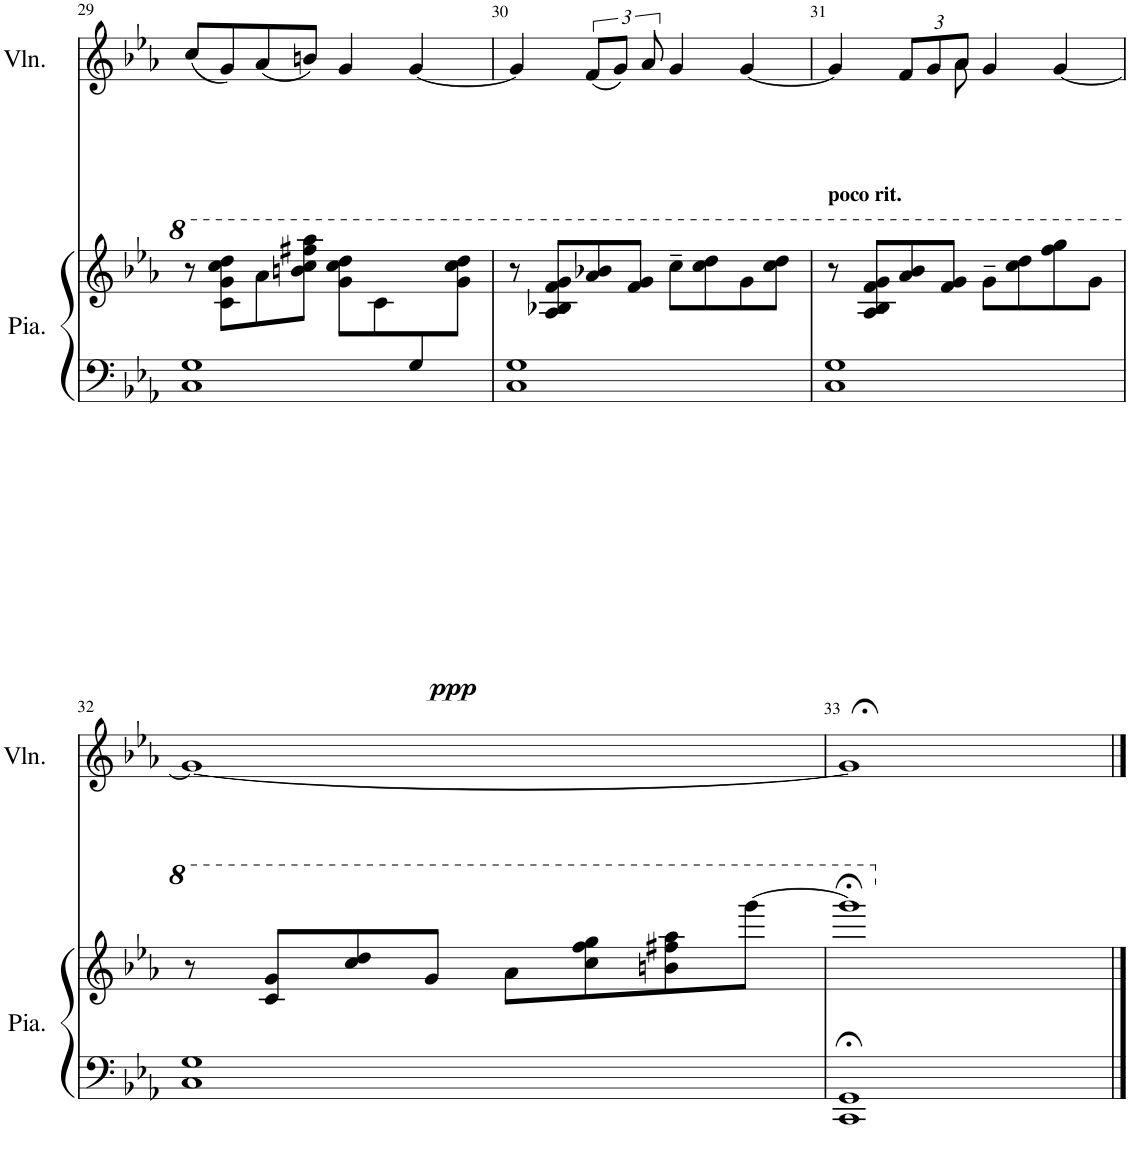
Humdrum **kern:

**kern	**kern	**kern	**dynam
*part2	*part2	*part1	*part1
*staff3	*staff2	*staff1	*staff1
*I"Piano	*	*I"Violon	*
*I'Pia.	*	*I'Vln.	*
!!LO:PB:g=z
*clefF4	*clefG2	*clefG2	*
*k[b-e-a-]	*k[b-e-a-]	*k[b-e-a-]	*
*M4/4	*M4/4	*M4/4	*
*met(c)	*met(c)	*met(c)	*
=29	=29	=29	=29
*^	*	*	*
2.ryy	1C 1G	8r	(8cc/L	.
.	.	8cc\ 8gg\ 8ccc\ 8ddd\L	8g/)	.
.	.	8aa-\	(8a-/	.
.	.	8bbn\ 8ccc\ 8fff#X\ 8aaa-\J	8bn/J)	.
.	.	8gg\ 8ccc\ 8ddd\L	4g/	.
.	.	8cc\	.	.
8g/	.	8ryy	[4g/	.
8ryy	.	8gg\ 8ccc\ 8ddd\J	.	.
*v	*v	*	*	*
=30	=30	=30	=30
1C 1G	8r	4g/]	.
.	8a-/ 8b-X/ 8ff/ 8gg/L	.	.
.	8aa-/ 8bb-X/	(12f/L	.
.	.	12g/J)	.
.	8ff/ 8gg/J	.	.
.	.	12a-/	.
.	8ccc~\L	4g/	.
.	8ccc\ 8ddd\	.	.
.	8gg\	[4g/	.
.	8ccc\ 8ddd\J	.	.
=31	=31	=31	=31
*	*	*^	*
!	!LO:TX:a:B:t=poco rit.	!	!	!
1C 1G	8r	4g/]	4ryy	.
.	8a-/ 8b-/ 8ff/ 8gg/L	.	.	.
*	*	*Xbrackettup	*brackettup	*
.	8aa-/ 8bb-/	12f/L	12ryy	.
.	.	12g/	12ryy	.
.	8ff/ 8gg/J	.	.	.
.	.	12a-/J	12a-\	.
.	8gg~\L	4g/	2ryy	.
.	8ccc\ 8ddd\	.	.	.
.	8fff\ 8ggg\	[4g/	.	.
.	8gg\J	.	.	.
*	*	*v	*v	*
!!LO:LB:g=z
=32	=32	=32	=32
!	!	!	!LO:DY:a
1C 1G	8r	1g_	ppp
.	8cc/ 8gg/L	.	.
.	8ccc/ 8ddd/	.	.
.	8gg/J	.	.
.	8aa-\L	.	.
.	8ccc\ 8fff\ 8ggg\	.	.
.	8bbn\ 8fff#X\ 8aaa-\	.	.
.	[8gggg\J	.	.
=33	=33	=33	=33
1CC;< 1GG;<	1gggg;<]	1g;<]	.
==	==	==	==
*-	*-	*-	*-
